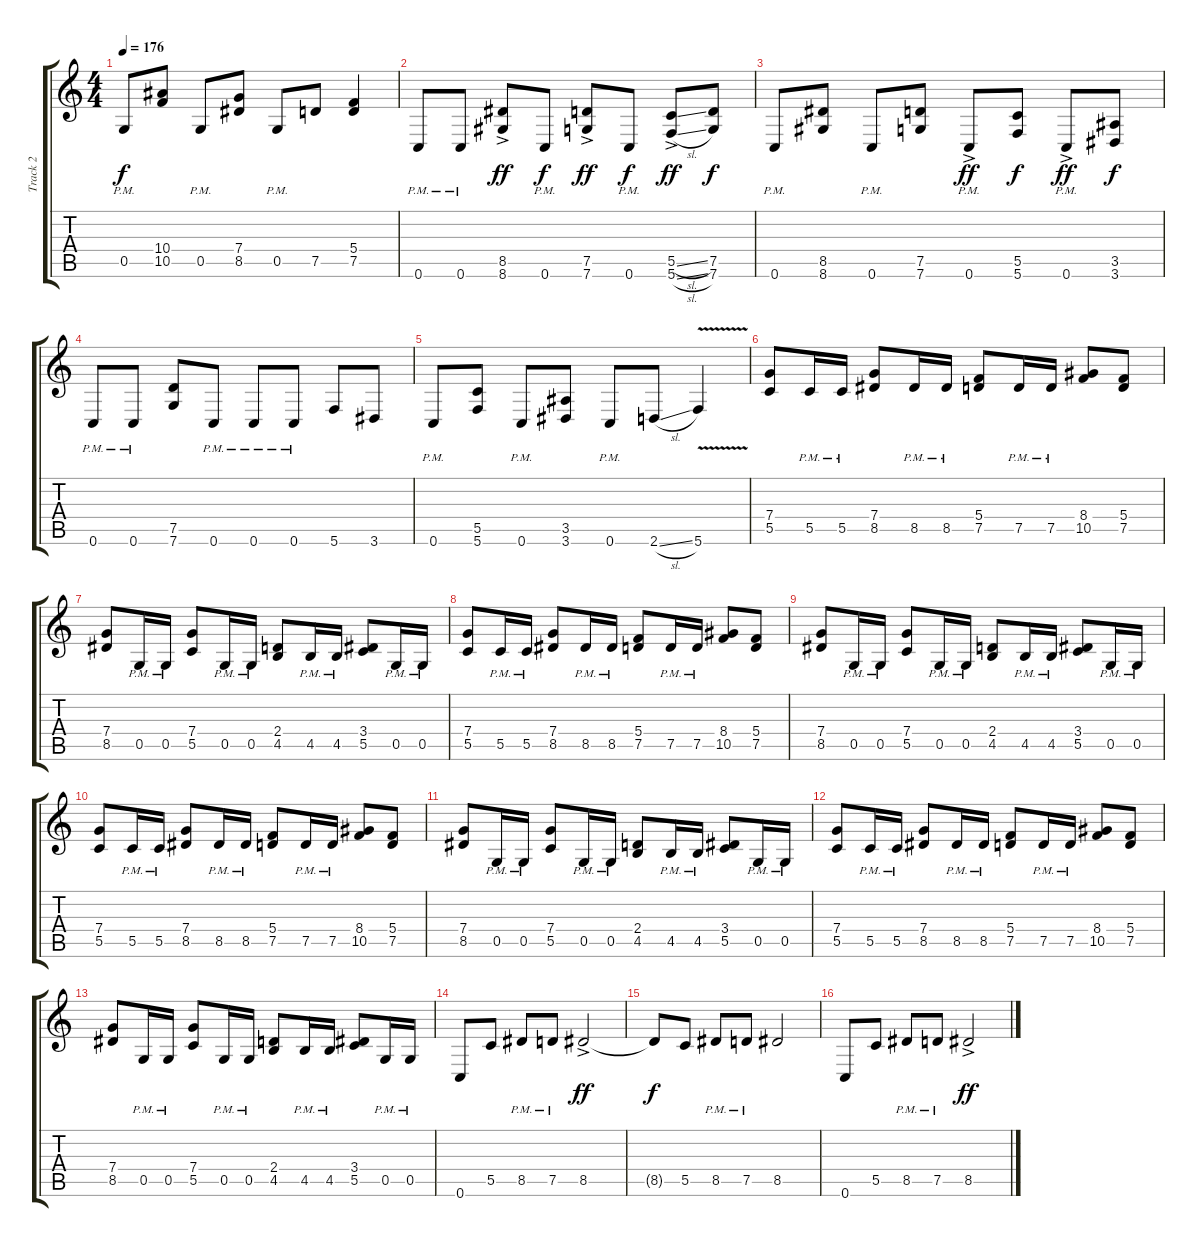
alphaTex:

\track ("Track 2" "Track 2") {instrument distortionguitar}
\staff {score tabs}
\tuning (D4 A3 F3 C3 G2 C2) {hide}
\ts (4 4)
\tempo 176
\clef g2
\ks c
0.5{pm}.8{dy f} (10.4 10.5).8 0.5{pm}.8 (7.4 8.5).8 0.5{pm}.8 7.5.8 (5.4 7.5).4 |
0.6{pm}.8 0.6{pm}.8 (8.5{ac} 8.6{ac}).8{dy ff} 0.6{pm}.8{dy f} (7.5 7.6{ac}).8{dy ff} 0.6{pm}.8{dy f} (5.5{sl} 5.6{sl ac}).8{dy ff} (7.5 7.6).8{dy f} |
0.6{pm}.8 (8.5 8.6).8 0.6{pm}.8 (7.5 7.6).8 0.6{ac pm}.8{dy ff} (5.5 5.6).8{dy f} 0.6{ac pm}.8{dy ff} (3.5 3.6).8{dy f} |
0.6{pm}.8 0.6{pm}.8 (7.5 7.6).8 0.6{pm}.8 0.6{pm}.8 0.6{pm}.8 5.6.8 3.6.8 |
0.6{pm}.8 (5.5 5.6).8 0.6{pm}.8 (3.5 3.6).8 0.6{pm}.8 2.6{sl}.8 5.6{v}.4 |
(7.4 5.5).8 5.5{pm}.16 5.5{pm}.16 (7.4 8.5).8 8.5{pm}.16 8.5{pm}.16 (5.4 7.5).8 7.5{pm}.16 7.5{pm}.16 (8.4 10.5).8 (5.4 7.5).8 |
(7.4 8.5).8 0.5{pm}.16 0.5{pm}.16 (7.4 5.5).8 0.5{pm}.16 0.5{pm}.16 (2.4 4.5).8 4.5{pm}.16 4.5{pm}.16 (3.4 5.5).8 0.5{pm}.16 0.5{pm}.16 |
(7.4 5.5).8 5.5{pm}.16 5.5{pm}.16 (7.4 8.5).8 8.5{pm}.16 8.5{pm}.16 (5.4 7.5).8 7.5{pm}.16 7.5{pm}.16 (8.4 10.5).8 (5.4 7.5).8 |
(7.4 8.5).8 0.5{pm}.16 0.5{pm}.16 (7.4 5.5).8 0.5{pm}.16 0.5{pm}.16 (2.4 4.5).8 4.5{pm}.16 4.5{pm}.16 (3.4 5.5).8 0.5{pm}.16 0.5{pm}.16 |
(7.4 5.5).8 5.5{pm}.16 5.5{pm}.16 (7.4 8.5).8 8.5{pm}.16 8.5{pm}.16 (5.4 7.5).8 7.5{pm}.16 7.5{pm}.16 (8.4 10.5).8 (5.4 7.5).8 |
(7.4 8.5).8 0.5{pm}.16 0.5{pm}.16 (7.4 5.5).8 0.5{pm}.16 0.5{pm}.16 (2.4 4.5).8 4.5{pm}.16 4.5{pm}.16 (3.4 5.5).8 0.5{pm}.16 0.5{pm}.16 |
(7.4 5.5).8 5.5{pm}.16 5.5{pm}.16 (7.4 8.5).8 8.5{pm}.16 8.5{pm}.16 (5.4 7.5).8 7.5{pm}.16 7.5{pm}.16 (8.4 10.5).8 (5.4 7.5).8 |
(7.4 8.5).8 0.5{pm}.16 0.5{pm}.16 (7.4 5.5).8 0.5{pm}.16 0.5{pm}.16 (2.4 4.5).8 4.5{pm}.16 4.5{pm}.16 (3.4 5.5).8 0.5{pm}.16 0.5{pm}.16 |
0.6.8 5.5.8 8.5{pm}.8 7.5{pm}.8 8.5{ac}.2{dy ff} |
8.5{t}.8{dy f} 5.5.8 8.5{pm}.8 7.5{pm}.8 8.5.2 |
0.6.8 5.5.8 8.5{pm}.8 7.5{pm}.8 8.5{ac}.2{dy ff}
